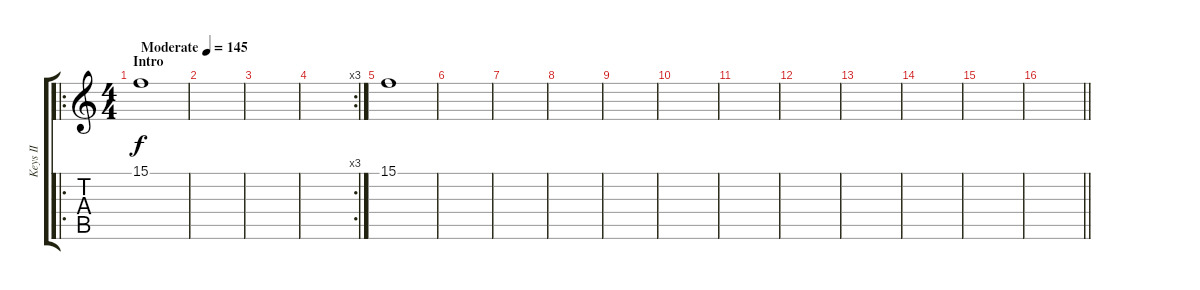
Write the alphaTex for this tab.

\track ("Keys II" "Keys II") {instrument tubularbells}
\staff {score tabs}
\tuning (D4 A3 F3 C3 G2 C2) {hide}
\ro
\ts (4 4)
\section ("" "Intro")
\tempo (145 "Moderate")
\clef g2
\ks c
15.1.1{dy f instrument tubularbells} |
|
|
\rc 3
|
15.1.1 |
|
|
|
|
|
|
|
|
|
|
\barLineRight lightlight
